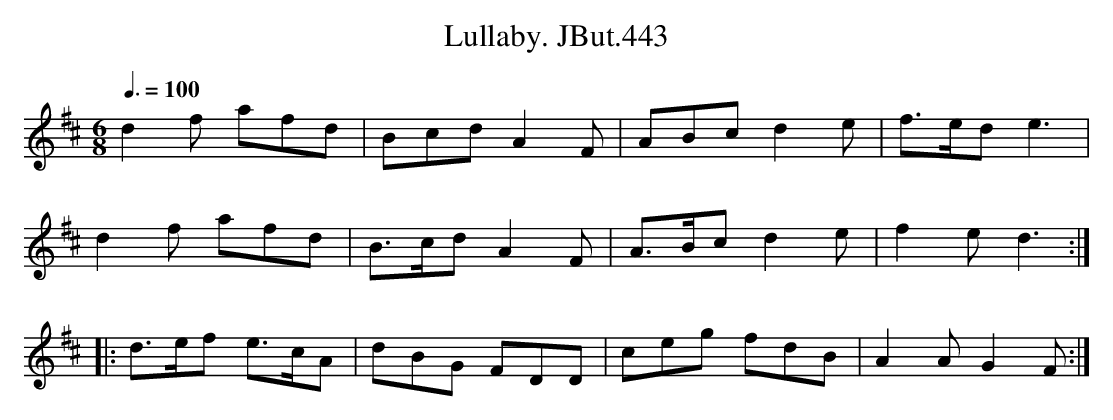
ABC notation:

X:1
T:Lullaby. JBut.443
M:6/8
L:1/8
Q:3/8=100
K:D
d2f afd|Bcd A2F|ABc d2e|f>ed e3|
d2f afd|B>cd A2F|A>Bc d2e|f2e d3:|
|:d>ef e>cA|dBG FDD|ceg fdB|A2A G2F:|
